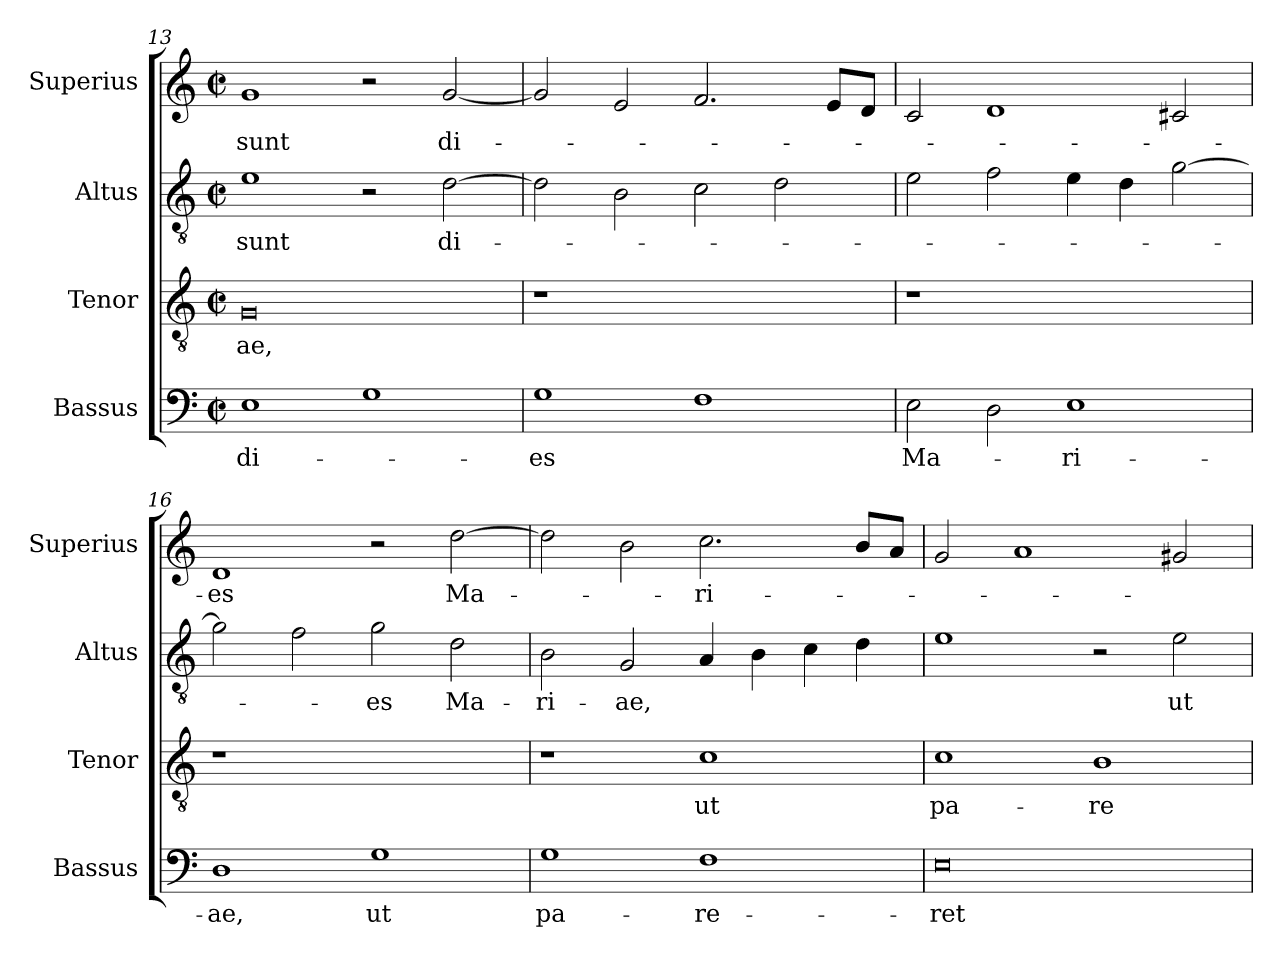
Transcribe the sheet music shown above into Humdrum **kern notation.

**kern	**text	**kern	**text	**kern	**text	**kern	**text
*part4	*part4	*part3	*part3	*part2	*part2	*part1	*part1
*staff4	*staff4	*staff3	*staff3	*staff2	*staff2	*staff1	*staff1
*I"Bassus	*	*I"Tenor	*	*I"Altus	*	*I"Superius	*
*I'Bassus	*	*I'Tenor	*	*I'Altus	*	*I'Superius	*
*clefF4	*	*clefGv2	*	*clefGv2	*	*clefG2	*
*	*	*ITrd7c12	*	*ITrd7c12	*	*	*
*k[]	*	*k[]	*	*k[]	*	*k[]	*
*M2/2	*	*M2/2	*	*M2/2	*	*M2/2	*
*met(c|)	*	*met(c|)	*	*met(c|)	*	*met(c|)	*
=13	=13	=13	=13	=13	=13	=13	=13
!	!LO:LY:b:color=#000000	!	!	!	!	!	!
!	!	!	!LO:LY:b:color=#000000	!	!	!	!
!	!	!	!	!	!LO:LY:b:color=#000000	!	!
!	!	!	!	!	!	!	!LO:LY:b:color=#000000
1Ei	di-	0GGi	-ae,	1Ei	sunt	1gi	sunt
1Gi	.	.	.	2r	.	2r	.
!	!	!	!	!	!LO:LY:b:color=#000000	!	!
!	!	!	!	!	!	!	!LO:LY:b:color=#000000
.	.	.	.	[>2Di\	di-	[<2gi/	di-
=14	=14	=14	=14	=14	=14	=14	=14
!	!LO:LY:b:color=#000000	!LO:N:vis=1	!	!	!	!	!
1Gi	-es	1r	.	2Di\]	.	2gi/]	.
.	.	.	.	2BBi\	.	2ei/	.
1Fi	.	1ryy	.	2Ci\	.	2.fi/	.
.	.	.	.	2Di\	.	.	.
.	.	.	.	.	.	8ei/L	.
.	.	.	.	.	.	8di/J	.
!!LO:LB:g=z
=15	=15	=15	=15	=15	=15	=15	=15
!	!LO:LY:b:color=#000000	!LO:N:vis=1	!	!	!	!	!
2Ei\	Ma-	1r	.	2Ei\	.	2ci/	.
2Di\	.	.	.	2Fi\	.	1di	.
!	!LO:LY:b:color=#000000	!	!	!	!	!	!
1Ei	-ri-	1ryy	.	4Ei\	.	.	.
.	.	.	.	4Di\	.	.	.
.	.	.	.	[>2Gi\	.	2c#Xi/	.
=16	=16	=16	=16	=16	=16	=16	=16
!	!LO:LY:b:color=#000000	!LO:N:vis=1	!	!	!	!	!
!	!	!	!	!	!	!	!LO:LY:b:color=#000000
1Di	-ae,	1r	.	2Gi\]	.	1di	-es
.	.	.	.	2Fi\	.	.	.
!	!LO:LY:b:color=#000000	!	!	!	!	!	!
!	!	!	!	!	!LO:LY:b:color=#000000	!	!
1Gi	ut	1ryy	.	2Gi\	-es	2r	.
!	!	!	!	!	!LO:LY:b:color=#000000	!	!
!	!	!	!	!	!	!	!LO:LY:b:color=#000000
.	.	.	.	2Di\	Ma-	[>2ddi\	Ma-
=17	=17	=17	=17	=17	=17	=17	=17
!	!LO:LY:b:color=#000000	!	!	!	!	!	!
!	!	!	!	!	!LO:LY:b:color=#000000	!	!
1Gi	pa-	1r	.	2BBi\	-ri-	2ddi\]	.
!	!	!	!	!	!LO:LY:b:color=#000000	!	!
.	.	.	.	2GGi/	-ae,	2bi\	.
!	!LO:LY:b:color=#000000	!	!	!	!	!	!
!	!	!	!LO:LY:b:color=#000000	!	!	!	!
!	!	!	!	!	!	!	!LO:LY:b:color=#000000
1Fi	-re-	1Ci	ut	4AAi/	.	2.cci\	-ri-
.	.	.	.	4BBi\	.	.	.
.	.	.	.	4Ci\	.	.	.
.	.	.	.	4Di\	.	8bi/L	.
.	.	.	.	.	.	8ai/J	.
=18	=18	=18	=18	=18	=18	=18	=18
!	!LO:LY:b:color=#000000	!	!	!	!	!	!
!	!	!	!LO:LY:b:color=#000000	!	!	!	!
0Ei	-ret	1Ci	pa-	1Ei	.	2gi/	.
.	.	.	.	.	.	1ai	.
!	!	!	!LO:LY:b:color=#000000	!	!	!	!
.	.	1BBi	-re-	2r	.	.	.
!	!	!	!	!	!LO:LY:b:color=#000000	!	!
.	.	.	.	2Ei\	ut	2g#Xi/	.
=	=	=	=	=	=	=	=
*-	*-	*-	*-	*-	*-	*-	*-
